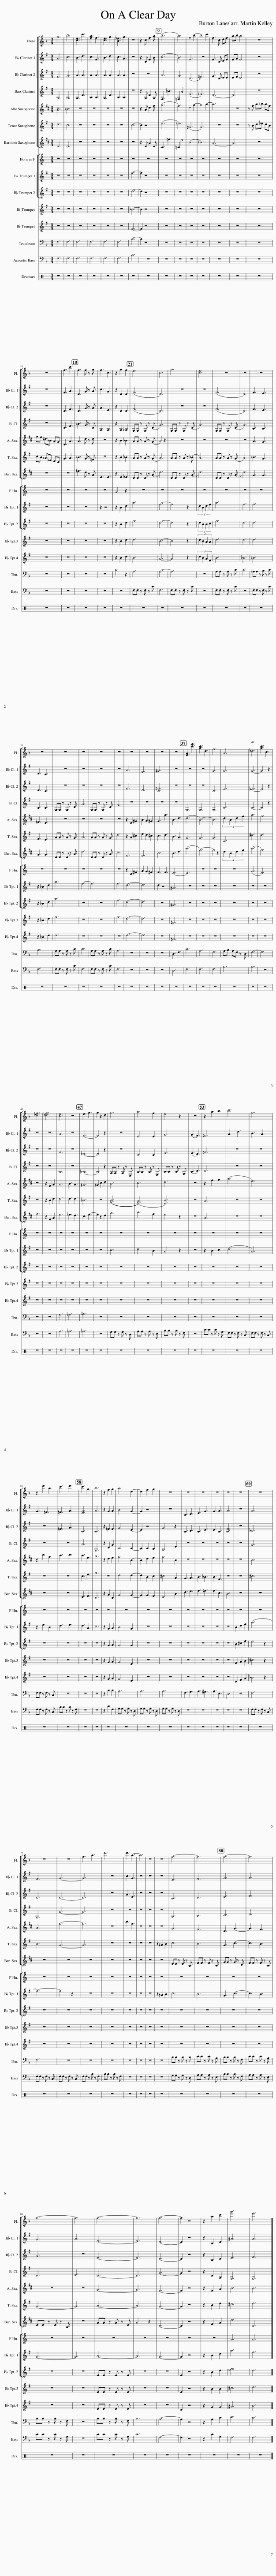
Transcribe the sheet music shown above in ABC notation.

X:1
%%score [ 1 [ 2 3 ] 4 [ 5 6 7 ] ] [ 8 [ 9 10 ] ] 11 12 13 14
L:1/8
M:3/4
I:linebreak $
K:F
V:1 treble
V:2 treble transpose=-2
V:3 treble transpose=-2
V:4 treble transpose=-14
V:5 treble transpose=-9
V:6 treble transpose=-14
V:7 treble transpose=-21
V:8 treble transpose=-7
V:9 treble transpose=-2
V:10 treble transpose=-2
V:11 treble transpose=-2
V:12 treble transpose=-2
V:13 bass
V:14 bass transpose=-12
V:1
 g6 | b6 | [ce]3 c'3 | [fa]3 f3 | [ce]3 g3 | %5
 [B_e]3 g3 | z6 | z2 c f2 a | (b6 | a6) | %10
 f4 b2- | b4 c'2 | f3 c df | ab a4 | z6 |$ %15
 z6 | f3 c'3 | f3 f z g | f3 c3 | z2 g2 f2 | %20
 e6 | c6 | g6 | [ce]6 | z6 | %25
 z6 | z6 |$ z6 | z6 | z6 | %30
 z6 | z6 | z6 | z6 | z6 | %35
 z6 | [FA]3 [c'f']3 | [ac']3 d3 | f6 | A6 | %40
 _d6 | [ac']3 c3 |$ [_df]6 | [_df]6 | [ce]6 | %45
 z6 | e3 g3 | g2 z2 d2 | g6 | a4 f2 | %50
 e4 z2 | z6 | z2 a2 b2 | c'6 | g6 |$ %55
 z2 d'2 a2 | c'3 d'3 | c'3 g3 | b6 | z2 f2 g2 | %60
 a4 d2- | d2 f2 g2 | z6 | z6 | z6 | %65
 z6 | z6 | z6 | z6 |$ z6 | %70
 z6 | f3 a3 | d'6 | d'3 a3- | a6 | %75
 z6 | z6 | f6- | f6 | f6- | %80
 f6 |$ f6- | f6 | f6- | f6 | %85
 f6- | f2 z4 | z2 a2 c'2 | g'6 | e'6 |] %90
V:2
[K:G] A6 | c6 | B3 d3 | c3 G3 | B3 d3 | %5
 c3 A3 | z6 | z2 D G2 B | (c6 | B6) | %10
 G6 | z6 | G3 D EG | GA G4 | z6 |$ %15
 z6 | F3 A3 | D3 G z A | c3 G3 | z2 D2 D2 | %20
 (F6 | D6) | z6 | z6 | (F6 | %25
 D6) | F3 E3 |$ D3 C3 | z6 | z6 | %30
 z6 | z6 | A6 | F6 | ^G6 | %35
 z6 | z6 | z6 | G6 | G6 | %40
 G6- | G4 z2 |$ z6 | z6 | A6 | %45
 z6 | F6- | F4 z2 | z6 | E4 E2 | %50
 G6 | (G3 F3) | =F6 | A3 d3 | B3 A3 |$ %55
 G3 =F3 | =F3 A3 | [EG]6 | A6 | z2 G2 A2 | %60
 B4 G2- | G2 z4 | z6 | C3 D3 | E3 G3 | %65
 G3 A3 | A6 | z6 | A6 |$ F6 | %70
 G6- | G6 | z6 | c3 G3 | z6 | %75
 z6 | z6 | E6 | F6 | G6 | %80
 A6 |$ G6 | A6 | E6- | E6 | %85
 D6- | D2 z4 | z2 B,2 D2 | ^A6 | A6 |] %90
V:3
[K:G] F6 | G6 | A3 A3 | A3 A3 | A3 A3 | %5
 A3 A3 | z6 | z6 | A6 | G6 | %10
 (D6 | =F6) | G3 D EE | EF E4 | z6 |$ %15
 z6 | D3 F3 | D3 G z A | A3 E3 | z2 D2 D2 | %20
 (F6 | D6) | z6 | z6 | (F6 | %25
 D6) | F3 E3 |$ D3 C3 | z6 | z6 | %30
 z6 | z6 | F6 | D6 | [C=F]6 | %35
 z6 | z6 | z6 | C6 | E6 | %40
 _E6- | E4 z2 |$ z6 | z6 | F6 | %45
 z6 | _D6- | D4 z2 | z6 | C4 C2 | %50
 E6 | (E3 D3) | =F6 | z6 | z6 |$ %55
 z6 | =F3 A3 | C6 | C6 | z2 =F2 F2 | %60
 G4 E2- | E2 z4 | G4 z2 | C3 D3 | C3 E3 | %65
 E3 C3 | [CF]6 | z6 | _D6 |$ D6 | %70
 D6- | D6 | z6 | A3 E3 | z6 | %75
 z6 | z6 | C6 | D6 | E6 | %80
 F6 |$ G6 | z6 | E6- | E6 | %85
 D6- | D2 z4 | z2 B,2 D2 | E6 | F6 |] %90
V:4
[K:G] G,6 | G,6 | G,3 D3 | A,3 A,3 | G,3 D3 | %5
 A,3 A,3 | z6 | z2 G, D2 G, | F,3 _B3 | =F,2 A4 | %10
 (E6 | _E6) | D6- | D6 | z6 |$ %15
 z6 | D3 F3 | _B3 G z D | A,3 A,3 | z2 A,2 _A,2 | %20
 G,G, z G, z (D | G6) | G,G, z G, z (D | G6) | G,G, z G, z (D | %25
 G6) | C3 C3 |$ C3 C3 | G,G, z G, z D | G6 | %30
 G,G, z G, z D | F6 | z6 | z6 | z6 | %35
 z6 | G,6 | G,6 | G,6 | C6 | %40
 C6- | C4 z2 |$ z6 | z6 | B,6 | %45
 z6 | _B,6- | B,4 z2 | A,A, z A, z E, | B,B, z B, z F, | %50
 CC z C z G, | (C3 D3) | D6 | z6 | z6 |$ %55
 z6 | z6 | A6 | G,6 | z2 D2 G2 | %60
 C4 C2- | C2 C2 B,2 | A,4 E2 | z6 | z6 | %65
 z6 | z6 | z6 | G6 |$ G,6 | %70
 G6- | G6 | z6 | z6 | z6 | %75
 z6 | z6 | A,6 | B,6 | C6 | %80
 D6 |$ D6 | E6 | D6- | D6 | %85
 G6- | G2 z4 | z2 D2 A,2 | G,6 | G,6 |] %90
V:5
[K:D] [Ac]6 | _B6 | z6 | z6 | z6 | %5
 z6 | z6 | z2 A d2 f | (g6 | f6) | %10
 d4 g2- | g4 a2- | a6 | z6 | z f a_b af |$ %15
 gf ^d_B AG | D3 A3 | A3 d z d | z6 | z2 B2 _B2 | %20
 AA z A z (G | A4) z2 | z6 | z6 | z6 | %25
 z6 | A3 G3 |$ =F3 E3 | z6 | z6 | %30
 z6 | z6 | z2 E2 ^G2 | B2 A2 ^G2 | G3 a3 | %35
 B3 d3 | (d6 | B6-) | B6 | (4:3:4d2 B2 d2 f2 | %40
 a6 | f6 |$ z6 | z2 F2 A2 | A6 | %45
 B3 A3 | ^G6 | ^G2 c2 d2 | B6 | c6 | %50
 d6 | z6 | z2 f2 g2 | (a6 | e6) |$ %55
 z2 b2 f2 | a3 b3 | a3 e3 | g6 | z2 d2 e2 | %60
 f4 B2- | B2 d2 e2 | f4 B2 | z6 | z6 | %65
 z6 | z6 | z6 | B6 |$ A6 | %70
 f6- | f6 | z6 | b3 f3 | z6 | %75
 z6 | z6 | G6 | F6 | D3 G3- | %80
 G3 F3 |$ z6 | z6 | G6- | G6 | %85
 F6- | F2 z4 | z2 F2 A2 | B6 | B6 |] %90
V:6
[K:G] d6 | c6 | z6 | z6 | z6 | %5
 z6 | c6- | c2 z4 | (e6 | _e6) | %10
 (^G6 | G6) | z6 | z6 | z B d_e dB |$ %15
 cB _A_E DC | G3 A3 | _B3 G z =F | z6 | z2 B2 _B2 | %20
 AA z A z (G | A6) | AA z A z (_B | A6) | AA z A z (G | %25
 A6) | _B3 G3 |$ F3 E3 | AA z A z G | A6 | %30
 AA z A z G | d6 | z2 A2 ^c2 | e2 d2 ^c2 | c3 d3 | %35
 B3 A3 | G6 | G6 | G6 | C6 | %40
 ^d6 | d6 |$ z6 | z2 B2 d2 | d6 | %45
 d3 d3 | _B6 | z6 | (([GB]6 | ([FA]6)) | %50
 [EB]6) | z6 | A6 | z6 | z6 |$ %55
 z6 | z6 | c3 e3 | g6 | z6 | %60
 d4 d2- | d2 B2 c2 | ^c4 A2 | G3 A3 | B3 _B3 | %65
 B3 F3 | z6 | z6 | ^c6 |$ B6 | %70
 G6- | G6 | z6 | z6 | z6 | %75
 z6 | z2 ^A2 B2 | c6 | B6 | G3 c3- | %80
 c3 B3 |$ G6- | G6 | A6- | A6 | %85
 G6- | G2 z4 | z2 B2 d2 | ^c6 | d6 |] %90
V:7
[K:D] D6 | D6 | z6 | z6 | z6 | %5
 z6 | z6 | z2 D A2 D | C3 =f3 | =C2 e4 | %10
 (B6 | _B6) | A6- | A6 | z6 |$ %15
 z6 | z6 | =f3 d z A | E3 E3 | z2 E2 _E2 | %20
 DD z D z (A | d6) | DD z D z (A | d6) | DD z D z (A | %25
 d6) | G3 G3 |$ G3 G3 | DD z D z A | d6 | %30
 DD z D z A | c6 | F6 | F6 | B6 | %35
 B3 d3 | (a6 | f6-) | f4 z2 | (4:3:4d2 B2 d2 f2 | %40
 (a6 | f6) |$ f6 | z2 F2 A2 | e6 | %45
 _e3 d3 | c3 e3- | e2 z2 d2 | g6 | a4 f2 | %50
 e4 z2 | z6 | A6 | z6 | z6 |$ %55
 z6 | z6 | E3 F3 | D6 | z2 A2 D2 | %60
 G4 G2- | G2 G2 F2 | E4 B2 | d3 e3 | f3 =f3 | %65
 f3 c3 | B6 | z6 | z6 |$ z6 | %70
 z6 | z6 | z6 | z6 | z6 | %75
 z6 | z6 | EE z E z B, | FF z F z C | GG z G z D | %80
 FF z F z C |$ EE z E z B, | z6 | AA z A z E | A4 z2 | %85
 D6- | D2 z4 | z2 F2 A2 | d6 | D6 |] %90
V:8
[K:C] z6 | z6 | z6 | z6 | z6 | %5
 z6 | z6 | z6 | z6 | z6 | %10
 z6 | z6 | z6 | z6 | z6 |$ %15
 z6 | z6 | z6 | z6 | G4 z2 | %20
 z6 | z6 | z6 | z6 | z6 | %25
 z6 | z6 |$ z6 | z6 | z6 | %30
 z6 | z6 | z2 D2 ^F2 | A2 G2 ^F2 | F3 F3 | %35
 E6- | E6 | z6 | z6 | z6 | %40
 (G6 | E6) |$ z6 | z6 | z6 | %45
 z6 | z6 | z6 | z6 | z6 | %50
 z6 | z6 | z6 | z6 | z6 |$ %55
 z6 | z6 | z6 | z6 | z6 | %60
 z6 | z6 | z6 | z6 | z6 | %65
 z6 | z6 | z6 | z6 |$ z6 | %70
 z6 | z6 | z6 | z6 | z6 | %75
 z6 | z6 | z6 | z6 | z6 | %80
 z6 |$ z6 | z6 | z6 | z6 | %85
 z6 | z6 | z6 | A6 | A6 |] %90
V:9
[K:G] z6 | z6 | z6 | z6 | z6 | %5
 z6 | f6- | f2 z4 | z6 | z6 | %10
 z6 | z6 | z6 | z6 | z6 |$ %15
 z6 | z6 | z6 | z2 z4 | z2 B2 d2 | %20
 a6 | f6- | f4 z2 | (4:3:4d2 B2 d2 f2 | a6 | %25
 f6 | f6 |$ z2 _B2 d2 | a6 | f6- | %30
 f6 | f6 | d6- | d6 | d2 z4 | %35
 ^G6 | z6 | z6 | z6 | z6 | %40
 z6 | z6 |$ z6 | z6 | z6 | %45
 z6 | z6 | z6 | c6 | d4 B2 | %50
 A4 z2 | z6 | z2 B2 c2 | (d6 | A6) |$ %55
 z2 e2 B2 | d3 e3 | d3 A3 | c6 | z2 G2 A2 | %60
 B4 G2 | z6 | z6 | z6 | z6 | %65
 z6 | z6 | B2 d2 f2 | (a6 |$ f6-) | %70
 f4 z2 | z6 | z6 | z6 | z6 | %75
 z6 | z2 ^A2 B2 | c6 | B6 | G3 c3- | %80
 c3 B3 |$ G6- | G6 | A6- | A6 | %85
 G6- | G2 z4 | z2 B2 d2 | a6 | f6 |] %90
V:10
[K:G] z6 | z6 | z6 | z6 | z6 | %5
 z6 | d6- | d2 z4 | z6 | z6 | %10
 z6 | z6 | z6 | z6 | z6 |$ %15
 z6 | z6 | z6 | z6 | z2 B2 d2 | %20
 f6 | d6- | d4 z2 | (4:3:4d2 B2 B2 c2 | f6 | %25
 d6 | d6 |$ z2 _B2 d2 | a6 | z6 | %30
 z6 | f6 | d6- | d6 | z6 | %35
 ^G6 | z6 | z6 | z6 | z6 | %40
 z6 | z6 |$ z6 | z6 | z6 | %45
 z6 | z6 | z6 | z6 | z6 | %50
 z6 | z6 | z6 | z6 | z6 |$ %55
 z6 | z6 | z6 | z6 | z2 G2 A2 | %60
 G4 G2 | z6 | z6 | z6 | z6 | %65
 z6 | z6 | B2 ^c2 f2 | e4 z2 |$ z6 | %70
 z6 | z6 | z6 | z6 | z6 | %75
 z6 | z6 | z6 | z6 | z6 | %80
 z6 |$ z6 | z6 | EE z E z E | z6 | %85
 z6 | E2 z4 | z2 B2 d2 | [ef]6 | d6 |] %90
V:11
[K:G] z6 | z6 | z6 | z6 | z6 | %5
 z6 | _B6- | B2 z4 | z6 | z6 | %10
 z6 | z6 | z6 | z6 | z6 |$ %15
 z6 | z6 | z6 | z6 | z2 B2 d2 | %20
 d6 | B6- | B4 z2 | (4:3:4d2 B2 A2 A2 | d6 | %25
 d6 | d6 |$ z2 _B2 d2 | f6 | z6 | %30
 z6 | f6 | d6- | d6 | z6 | %35
 =F6 | z6 | z6 | z6 | z6 | %40
 z6 | z6 |$ z6 | z6 | z6 | %45
 z6 | z6 | z6 | z6 | z6 | %50
 z6 | z6 | z6 | z6 | z6 |$ %55
 z6 | z6 | z6 | z6 | z2 G2 A2 | %60
 G4 E2 | z6 | z6 | z6 | z6 | %65
 z6 | z6 | F2 A2 B2 | ^c4 z2 |$ z6 | %70
 z6 | z6 | z6 | z6 | z6 | %75
 z6 | z6 | z6 | z6 | z6 | %80
 z6 |$ z6 | z6 | EE z E z E | z6 | %85
 z6 | E2 z4 | z2 B2 B2 | ^c6 | d6 |] %90
V:12
[K:G] z6 | z6 | z6 | z6 | z6 | %5
 z6 | F6- | F2 z4 | z6 | z6 | %10
 z6 | z6 | z6 | z6 | z6 |$ %15
 z6 | z6 | z6 | z6 | z2 B2 d2 | %20
 B6 | A6- | A4 z2 | (4:3:4d2 B2 A2 F2 | B6 | %25
 _B6 | _B6 |$ z2 _B2 d2 | d6 | z6 | %30
 z6 | z6 | d6- | d6 | z6 | %35
 =F6 | z6 | z6 | z6 | z6 | %40
 z6 | z6 |$ z6 | z6 | z6 | %45
 z6 | z6 | z6 | z6 | z6 | %50
 z6 | z6 | z6 | z6 | z6 |$ %55
 z6 | z6 | z6 | z6 | z2 G2 A2 | %60
 G4 E2 | z6 | z6 | z6 | z6 | %65
 z6 | z6 | D2 F2 A2 | _B4 z2 |$ z6 | %70
 z6 | z6 | z6 | z6 | z6 | %75
 z6 | z6 | z6 | z6 | z6 | %80
 z6 |$ z6 | z6 | EE z E z E | z6 | %85
 z6 | D2 z4 | z2 G2 G2 | ^A6 | B6 |] %90
V:13
 F,6 | F,6 | F,6 | F,6 | F,6 | %5
 F,6 | B,6- | B,2 z4 | z6 | z6 | %10
 z6 | z6 | z6 | z6 | z6 |$ %15
 z6 | z6 | z6 | z6 | C4 z2 | %20
 A,6 | A,6- | A,6 | z6 | A,A, z A, z C | %25
 C6 | _A,A, z B, z C |$ B,6 | A,A, z A, z C | C6 | %30
 A,A, z A, z C | A,6 | z6 | z6 | z6 | %35
 D,3 F,3 | C6 | A,6 | F,6 | A,B, A,F, z D, | %40
 F,6- | F,6 |$ z6 | z6 | A,6 | %45
 _A,6 | =B,6 | z6 | z6 | z6 | %50
 z6 | z6 | z6 | z6 | z6 |$ %55
 F,F, z F, z C, | z6 | z6 | z6 | z2 B,2 B,2 | %60
 A,6 | A,6 | A,6 | F,3 G,3 | A,3 ^G,3 | %65
 A,3 E,3 | D,6 | z6 | F,6 |$ F,6 | %70
 z6 | z6 | z6 | z6 | z6 | %75
 z6 | z6 | B,B, z B, z B, | CC z C z A, | B,B, z B, z F, | %80
 CC z C z A, |$ B,B, z B, z F, | z6 | B,B, z B, z F, | B,6 | %85
 A,6- | A,2 z4 | z2 A,2 C2 | D6 | C6 |] %90
V:14
 F,6 | F,6 | F,6 | F,6 | F,6 | %5
 F,6 | C6 | z6 | z6 | z6 | %10
 z6 | z6 | z6 | z6 | z6 |$ %15
 z6 | z6 | z6 | z6 | z6 | %20
 F,F, z F, z C | F,6 | F,F, z F, z C | z6 | F,F, z F, z C | %25
 z6 | F,F, z F, z C |$ F,6 | F,F, z F, z C | F,6 | %30
 F,F, z F, z C | F,6 | z6 | z6 | z6 | %35
 D,6 | F,6 | F,6 | F,6 | B,6 | %40
 B,6 | z6 |$ z6 | z6 | A,6 | %45
 _A,6 | _A,6 | z6 | G,G, z G, z D, | A,A, z A, z E, | %50
 B,B, z B, z F, | z6 | CC z C z G, | F,F, z F, z C, | F,F, z F, z C, |$ %55
 F,F, z F, z C, | B,B, z B, z F, | z6 | z6 | z2 C2 F,2 | %60
 G,G, z G, z D, | G,G, z G, z D, | G,G, z G, z D, | z6 | z6 | %65
 z6 | z6 | z6 | F,F, z F, z C, |$ F,F, z F, z C, | %70
 F,F, z F, z C, | F,F, z B, z F, | B,B, z B, z F, | z6 | z6 | %75
 z6 | z6 | G,G, z G, z D, | A,A, z A, z E, | B,B, z B, z F, | %80
 A,A, z A, z E, |$ CC z C z G, | z6 | CC z C z G, | C6 | %85
 F,6- | F,2 z4 | z2 C2 G,2 | F,6 | F,6 |] %90
